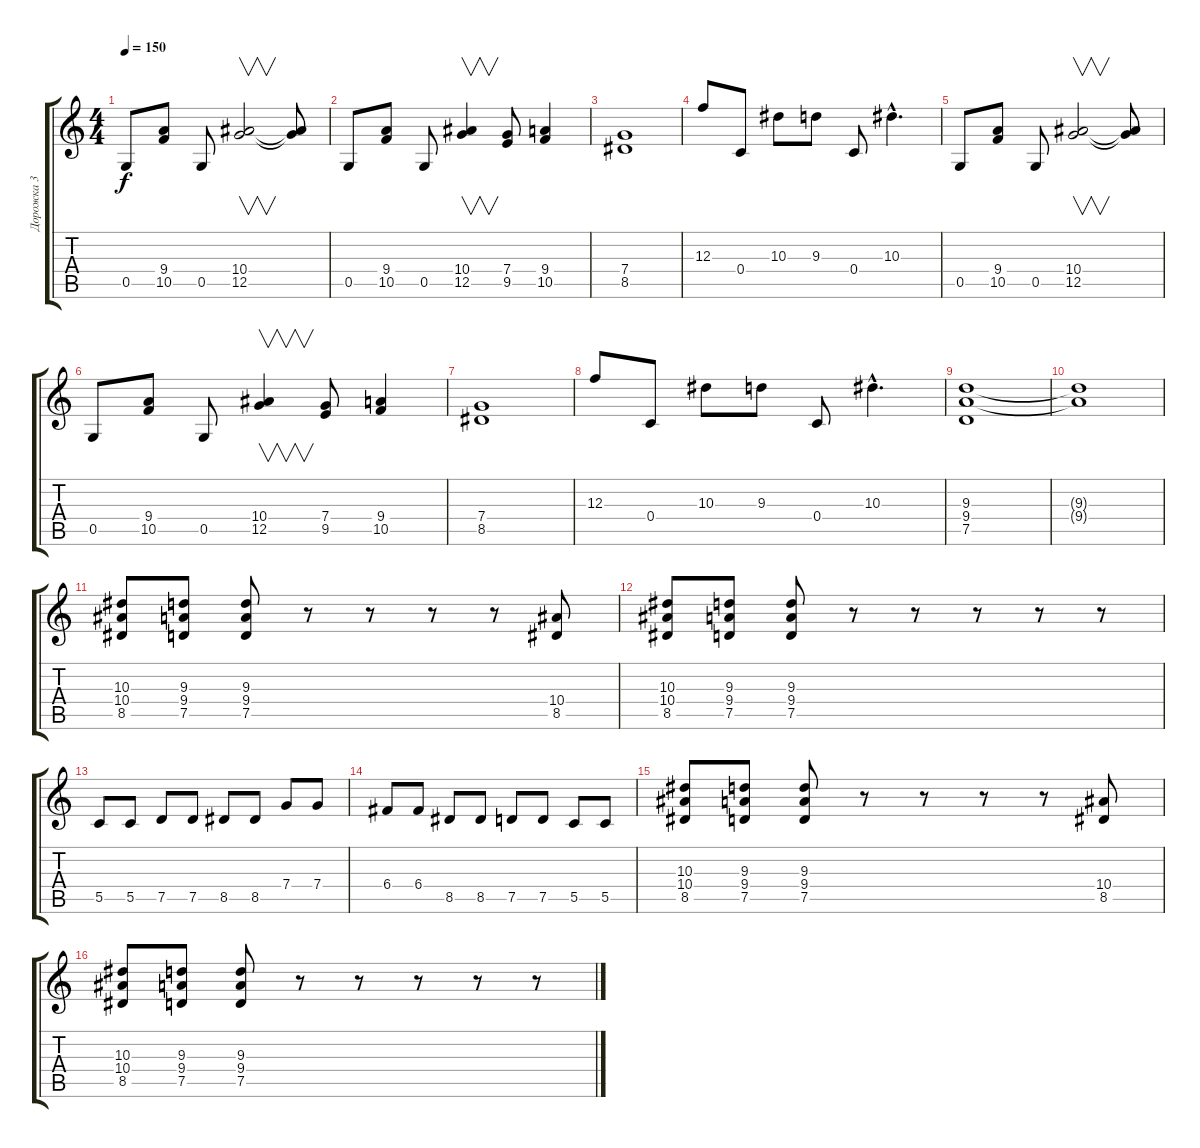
\track ("Дорожка 3" "Дорожка 3") {instrument distortionguitar}
\staff {score tabs}
\tuning (D4 A3 F3 C3 G2 D2) {hide}
\ts (4 4)
\tempo 150
\clef g2
\ks c
0.5.8{dy f} (9.4 10.5).8 0.5.8 (10.4 12.5).2{v} (10.4{t} 12.5{t}).8 |
0.5.8 (9.4 10.5).8 0.5.8 (10.4 12.5).4{v} (7.4 9.5).8 (9.4 10.5).4 |
(7.4 8.5).1 |
12.3.8 0.4.8 10.3.8 9.3.8 0.4.8 10.3{hac}.4{d} |
0.5.8 (9.4 10.5).8 0.5.8 (10.4 12.5).2{v} (10.4{t} 12.5{t}).8 |
0.5.8 (9.4 10.5).8 0.5.8 (10.4 12.5).4{v} (7.4 9.5).8 (9.4 10.5).4 |
(7.4 8.5).1 |
12.3.8 0.4.8 10.3.8 9.3.8 0.4.8 10.3{hac}.4{d} |
(9.3 9.4 7.5).1 |
(9.3{t} 9.4{t}).1 |
(10.3 10.4 8.5).8 (9.3 9.4 7.5).8 (9.3 9.4 7.5).8 r.8 r.8 r.8 r.8 (10.4 8.5).8 |
(10.3 10.4 8.5).8 (9.3 9.4 7.5).8 (9.3 9.4 7.5).8 r.8 r.8 r.8 r.8 r.8 |
5.5.8 5.5.8 7.5.8 7.5.8 8.5.8 8.5.8 7.4.8 7.4.8 |
6.4.8 6.4.8 8.5.8 8.5.8 7.5.8 7.5.8 5.5.8 5.5.8 |
(10.3 10.4 8.5).8 (9.3 9.4 7.5).8 (9.3 9.4 7.5).8 r.8 r.8 r.8 r.8 (10.4 8.5).8 |
(10.3 10.4 8.5).8 (9.3 9.4 7.5).8 (9.3 9.4 7.5).8 r.8 r.8 r.8 r.8 r.8
